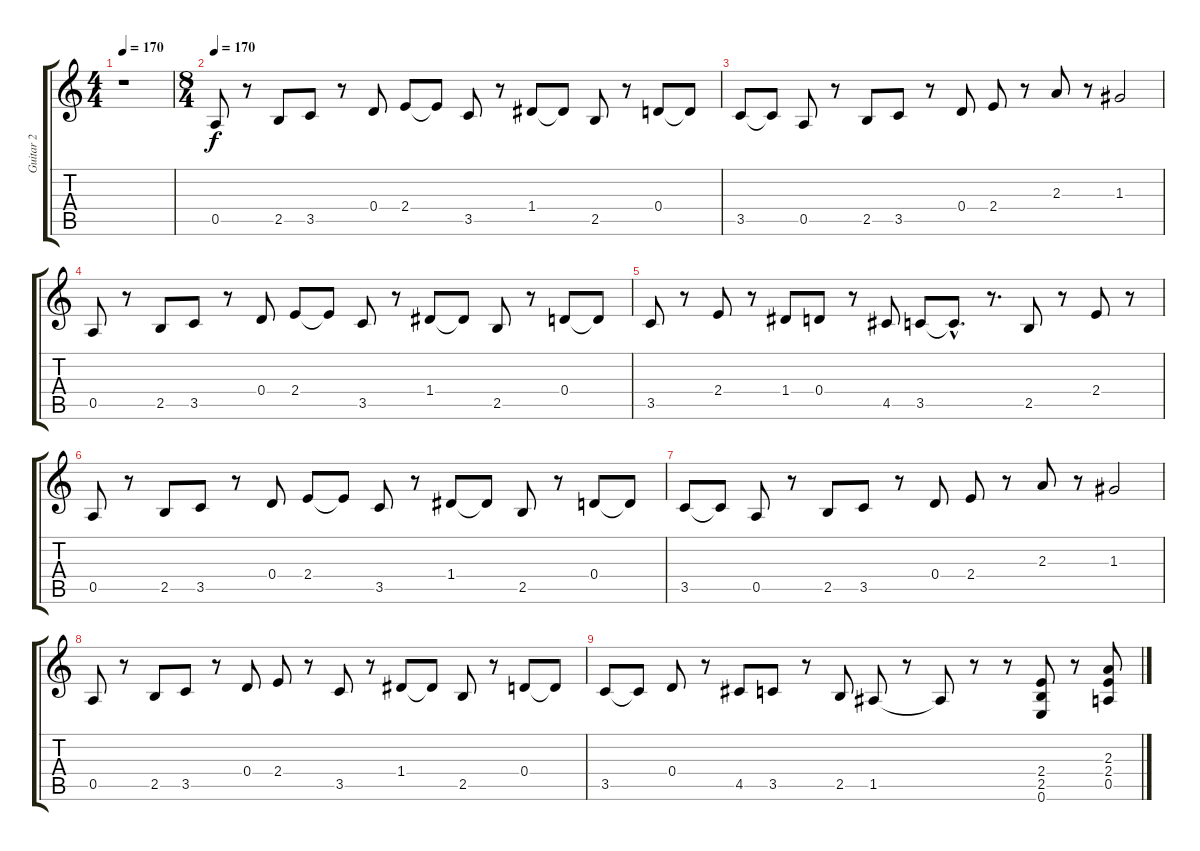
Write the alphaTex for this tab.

\track ("Guitar 2" "Guitar 2") {instrument distortionguitar}
\staff {score tabs}
\tuning (E4 B3 G3 D3 A2 E2) {hide}
\ts (4 4)
\tempo 170
\tempo 180
\tempo 170
\clef g2
\ks c
r.1{dy f instrument distortionguitar} |
\ts (8 4)
\tempo 170
0.5.8 r.8 2.5.8 3.5.8 r.8 0.4.8 2.4.8 2.4{t}.8 3.5.8 r.8 1.4.8 1.4{t}.8 2.5.8 r.8 0.4.8 0.4{t}.8 |
3.5.8 3.5{t}.8 0.5.8 r.8 2.5.8 3.5.8 r.8 0.4.8 2.4.8 r.8 2.3.8 r.8 1.3.2 |
0.5.8 r.8 2.5.8 3.5.8 r.8 0.4.8 2.4.8 2.4{t}.8 3.5.8 r.8 1.4.8 1.4{t}.8 2.5.8 r.8 0.4.8 0.4{t}.8 |
3.5.8 r.8 2.4.8 r.8 1.4.8 0.4.8 r.8 4.5.8 3.5.8 3.5{hac t}.8{d} r.8{d} 2.5.8 r.8 2.4.8 r.8 |
0.5.8 r.8 2.5.8 3.5.8 r.8 0.4.8 2.4.8 2.4{t}.8 3.5.8 r.8 1.4.8 1.4{t}.8 2.5.8 r.8 0.4.8 0.4{t}.8 |
3.5.8 3.5{t}.8 0.5.8 r.8 2.5.8 3.5.8 r.8 0.4.8 2.4.8 r.8 2.3.8 r.8 1.3.2 |
0.5.8 r.8 2.5.8 3.5.8 r.8 0.4.8 2.4.8 r.8 3.5.8 r.8 1.4.8 1.4{t}.8 2.5.8 r.8 0.4.8 0.4{t}.8 |
3.5.8 3.5{t}.8 0.4.8 r.8 4.5.8 3.5.8 r.8 2.5.8 1.5.8 r.8 1.5{t}.8 r.8 r.8 (2.4 2.5 0.6).8 r.8 (2.3 2.4 0.5).8
